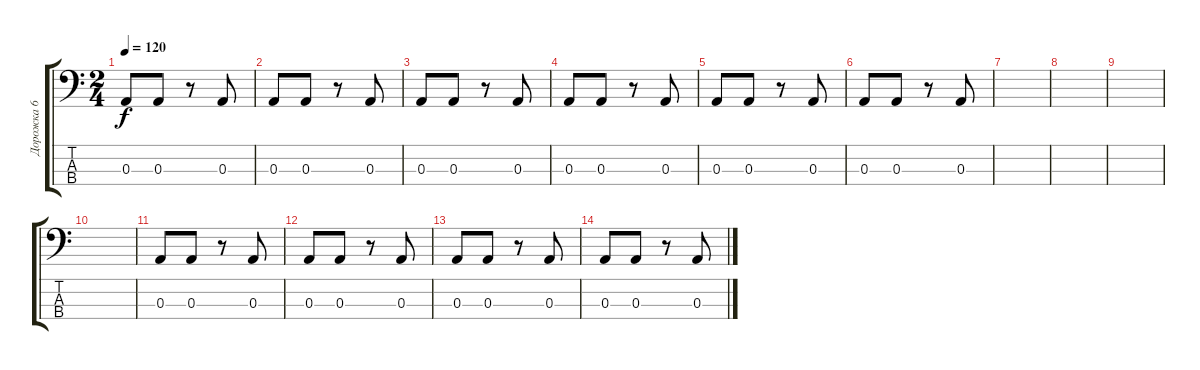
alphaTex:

\track ("Дорожка 6" "Дорожка 6") {instrument electricbassfinger}
\staff {score tabs}
\tuning (G2 D2 A1 D1) {hide}
\ts (2 4)
\tempo 120
\clef f4
\ks c
0.3.8{dy f} 0.3.8 r.8 0.3.8 |
0.3.8 0.3.8 r.8 0.3.8 |
0.3.8 0.3.8 r.8 0.3.8 |
0.3.8 0.3.8 r.8 0.3.8 |
0.3.8 0.3.8 r.8 0.3.8 |
0.3.8 0.3.8 r.8 0.3.8 |
|
|
|
|
0.3.8 0.3.8 r.8 0.3.8 |
0.3.8 0.3.8 r.8 0.3.8 |
0.3.8 0.3.8 r.8 0.3.8 |
0.3.8 0.3.8 r.8 0.3.8
